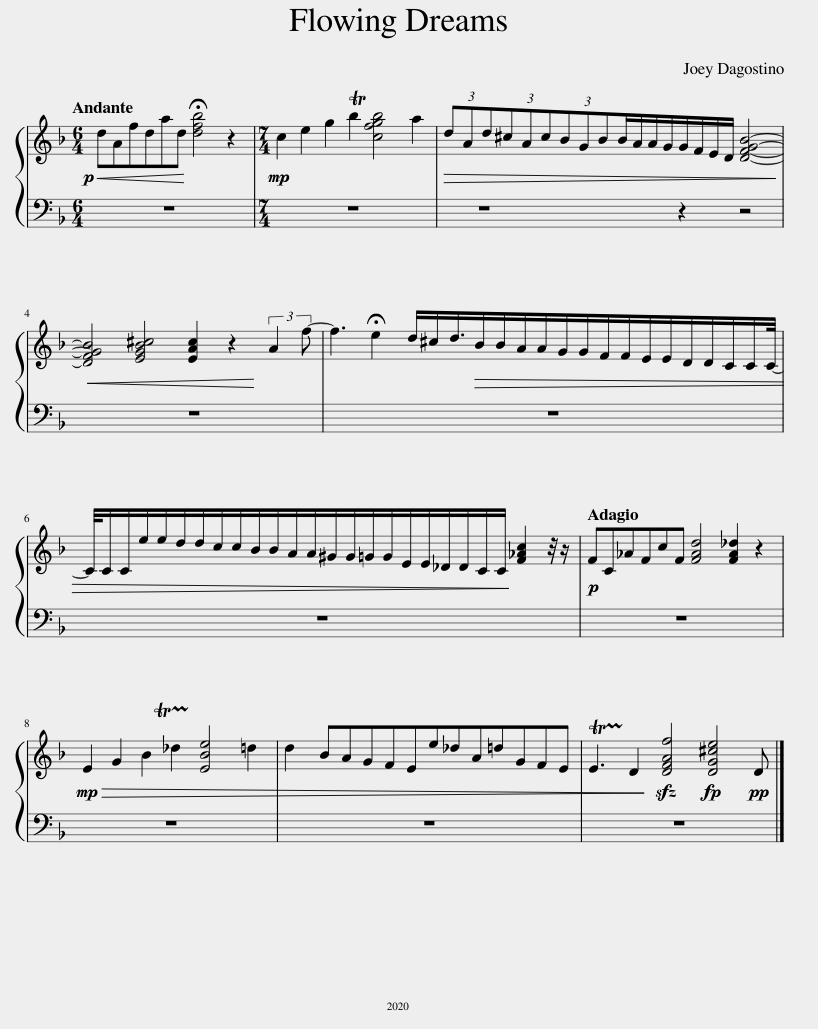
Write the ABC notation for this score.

X:1
L:1/8
Q:1/4=92
M:6/4
I:linebreak $
K:F
V:1 treble
V:1
!p!!<(! dAfdad!<)! !fermata![dfb]4 z2 |[M:7/4]!mp! c2 e2 g2 !trill(!Tb2!trill)! [cfgb]4 a2 |!>(! (3dAd(3^cAc(3BGBB/A/A/G/G/F/E/D/ [DFGB]4-!>)! |$!<(! [DFGB]4 [EGB^c]4 [EAc]2 z2!<)! (3:2:2A2 f- | f3 !fermata!e2 d/^c/d3/4!>(!B/B/A/A/G/G/F/F/E/E/D/D/C/C/C/4- |$ %5
 C/4C/C/e/e/d/d/c/c/B/B/A/A/^G/G/=G/G/E/E/_D/D/C/C/!>)! [F_Ac]2 z/4 z/ |[Q:1/4=71]!p! FC_AFcF [FAd]4 [FA_d]2 z2 |$!mp!!>(! E2 G2 B2 !trill(!T_d2!trill)! [EBe]4 =d2 | d2 BAGFEe_dA=dGFE | !trill(!TE3!trill)! D2!>)!!sfz! [DFAf]4 [DG^ce]4!pp! D |] %10
